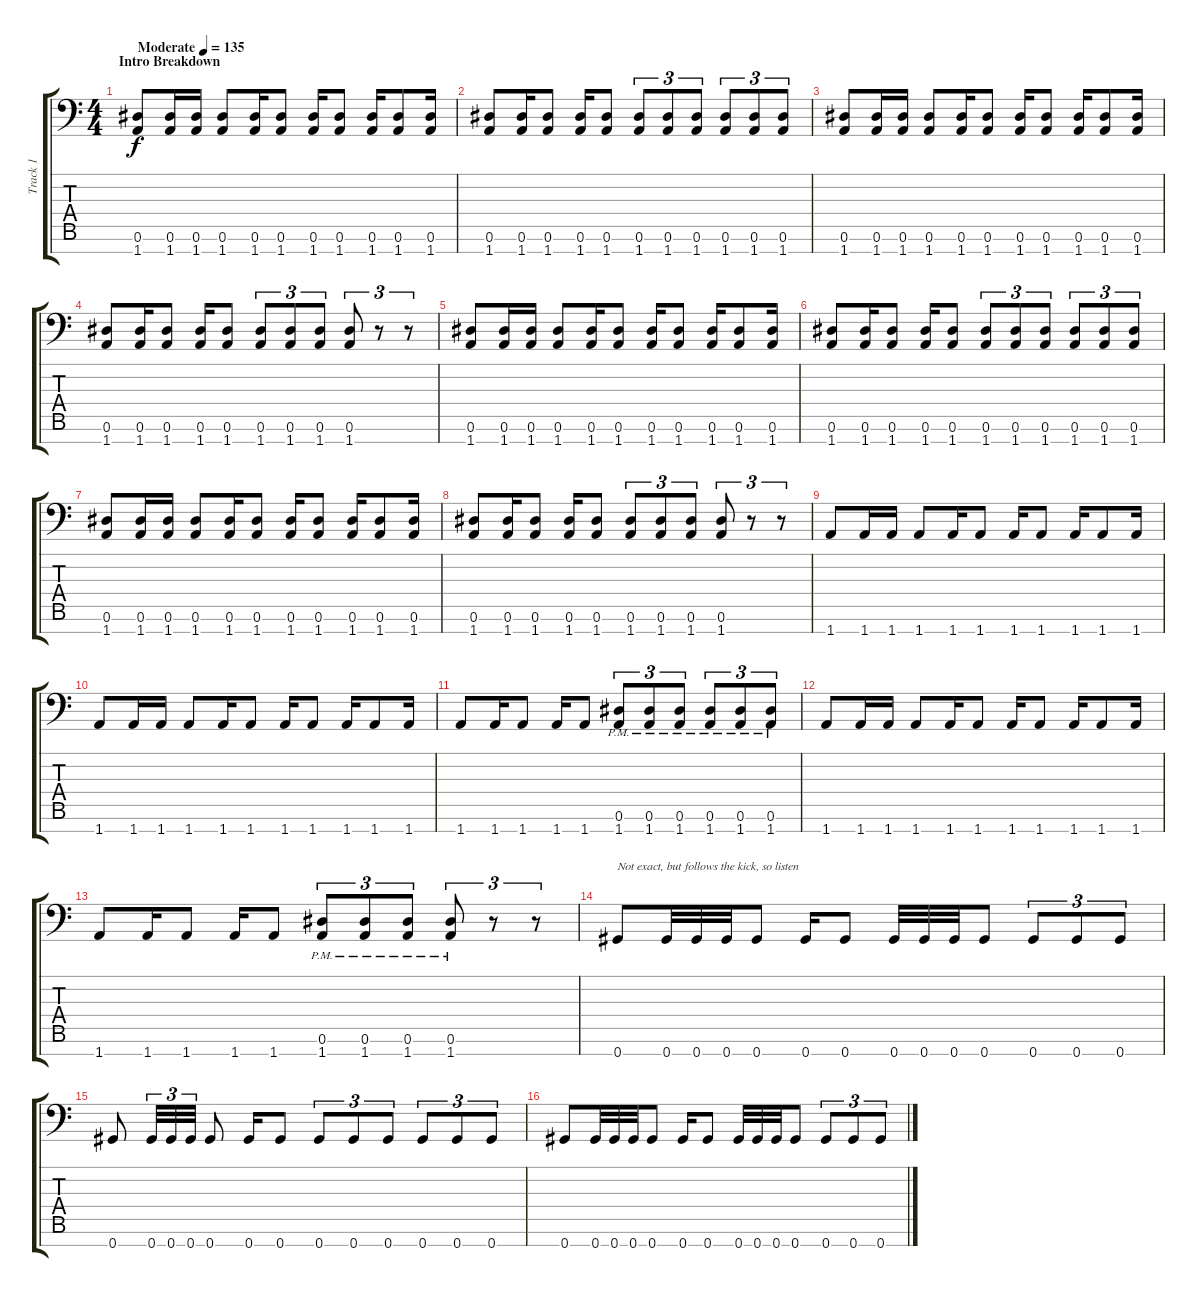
\track ("Track 1" "Track 1") {instrument distortionguitar}
\staff {score tabs}
\tuning (Eb4 Bb3 Gb3 Db3 Ab2 Eb2 Ab1) {hide}
\ts (4 4)
\section ("" "Intro Breakdown")
\tempo (135 "Moderate")
\clef f4
\ks c
(0.6 1.7).8{dy f instrument distortionguitar} (0.6 1.7).16 (0.6 1.7).16 (0.6 1.7).8 (0.6 1.7).16 (0.6 1.7).8 (0.6 1.7).16 (0.6 1.7).8 (0.6 1.7).16 (0.6 1.7).8 (0.6 1.7).16 |
(0.6 1.7).8 (0.6 1.7).16 (0.6 1.7).8 (0.6 1.7).16 (0.6 1.7).8 (0.6 1.7).8{tu (3 2)} (0.6 1.7).8{tu (3 2)} (0.6 1.7).8{tu (3 2)} (0.6 1.7).8{tu (3 2)} (0.6 1.7).8{tu (3 2)} (0.6 1.7).8{tu (3 2)} |
(0.6 1.7).8 (0.6 1.7).16 (0.6 1.7).16 (0.6 1.7).8 (0.6 1.7).16 (0.6 1.7).8 (0.6 1.7).16 (0.6 1.7).8 (0.6 1.7).16 (0.6 1.7).8 (0.6 1.7).16 |
(0.6 1.7).8 (0.6 1.7).16 (0.6 1.7).8 (0.6 1.7).16 (0.6 1.7).8 (0.6 1.7).8{tu (3 2)} (0.6 1.7).8{tu (3 2)} (0.6 1.7).8{tu (3 2)} (0.6 1.7).8{tu (3 2)} r.8{tu (3 2)} r.8{tu (3 2)} |
(0.6 1.7).8 (0.6 1.7).16 (0.6 1.7).16 (0.6 1.7).8 (0.6 1.7).16 (0.6 1.7).8 (0.6 1.7).16 (0.6 1.7).8 (0.6 1.7).16 (0.6 1.7).8 (0.6 1.7).16 |
(0.6 1.7).8 (0.6 1.7).16 (0.6 1.7).8 (0.6 1.7).16 (0.6 1.7).8 (0.6 1.7).8{tu (3 2)} (0.6 1.7).8{tu (3 2)} (0.6 1.7).8{tu (3 2)} (0.6 1.7).8{tu (3 2)} (0.6 1.7).8{tu (3 2)} (0.6 1.7).8{tu (3 2)} |
(0.6 1.7).8 (0.6 1.7).16 (0.6 1.7).16 (0.6 1.7).8 (0.6 1.7).16 (0.6 1.7).8 (0.6 1.7).16 (0.6 1.7).8 (0.6 1.7).16 (0.6 1.7).8 (0.6 1.7).16 |
(0.6 1.7).8 (0.6 1.7).16 (0.6 1.7).8 (0.6 1.7).16 (0.6 1.7).8 (0.6 1.7).8{tu (3 2)} (0.6 1.7).8{tu (3 2)} (0.6 1.7).8{tu (3 2)} (0.6 1.7).8{tu (3 2)} r.8{tu (3 2)} r.8{tu (3 2)} |
1.7.8 1.7.16 1.7.16 1.7.8 1.7.16 1.7.8 1.7.16 1.7.8 1.7.16 1.7.8 1.7.16 |
1.7.8 1.7.16 1.7.16 1.7.8 1.7.16 1.7.8 1.7.16 1.7.8 1.7.16 1.7.8 1.7.16 |
1.7.8 1.7.16 1.7.8 1.7.16 1.7.8 (0.6{pm} 1.7{pm}).8{tu (3 2)} (0.6{pm} 1.7{pm}).8{tu (3 2)} (0.6{pm} 1.7{pm}).8{tu (3 2)} (0.6{pm} 1.7{pm}).8{tu (3 2)} (0.6{pm} 1.7{pm}).8{tu (3 2)} (0.6{pm} 1.7{pm}).8{tu (3 2)} |
1.7.8 1.7.16 1.7.16 1.7.8 1.7.16 1.7.8 1.7.16 1.7.8 1.7.16 1.7.8 1.7.16 |
1.7.8 1.7.16 1.7.8 1.7.16 1.7.8 (0.6{pm} 1.7{pm}).8{tu (3 2)} (0.6{pm} 1.7{pm}).8{tu (3 2)} (0.6{pm} 1.7{pm}).8{tu (3 2)} (0.6{pm} 1.7{pm}).8{tu (3 2)} r.8{tu (3 2)} r.8{tu (3 2)} |
0.7.8{txt "Not exact, but follows the kick, so listen"} 0.7.32 0.7.32 0.7.32 0.7.8 0.7.16 0.7.8 0.7.32 0.7.32 0.7.32 0.7.8 0.7.8{tu (3 2)} 0.7.8{tu (3 2)} 0.7.8{tu (3 2)} |
0.7.8 0.7.32{tu (3 2)} 0.7.32{tu (3 2)} 0.7.32{tu (3 2)} 0.7.8 0.7.16 0.7.8 0.7.8{tu (3 2)} 0.7.8{tu (3 2)} 0.7.8{tu (3 2)} 0.7.8{tu (3 2)} 0.7.8{tu (3 2)} 0.7.8{tu (3 2)} |
0.7.8 0.7.32 0.7.32 0.7.32 0.7.8 0.7.16 0.7.8 0.7.32 0.7.32 0.7.32 0.7.8 0.7.8{tu (3 2)} 0.7.8{tu (3 2)} 0.7.8{tu (3 2)}
